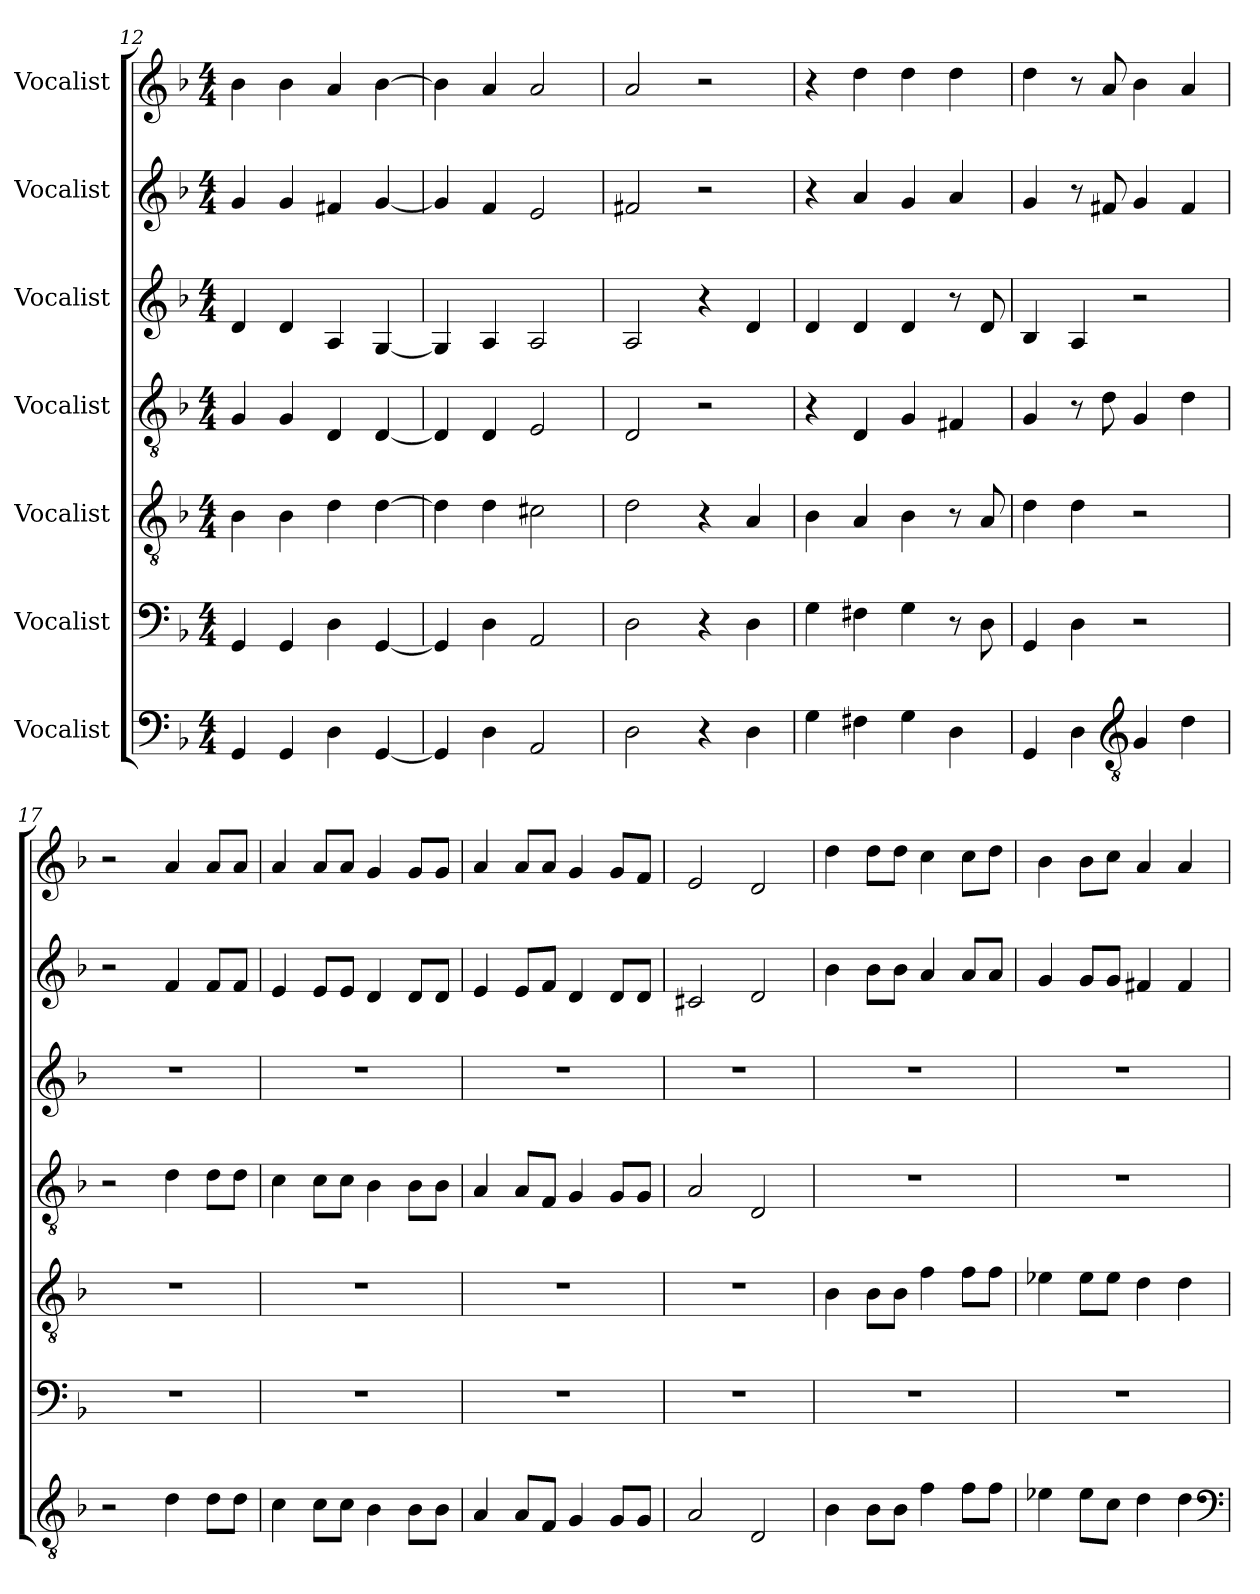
**kern	**kern	**kern	**kern	**kern	**kern	**kern
*part7	*part6	*part5	*part4	*part3	*part2	*part1
*staff7	*staff6	*staff5	*staff4	*staff3	*staff2	*staff1
*I"Vocalist	*I"Vocalist	*I"Vocalist	*I"Vocalist	*I"Vocalist	*I"Vocalist	*I"Vocalist
*clefF4	*clefF4	*clefGv2	*clefGv2	*clefG2	*clefG2	*clefG2
*k[b-]	*k[b-]	*k[b-]	*k[b-]	*k[b-]	*k[b-]	*k[b-]
*M4/4	*M4/4	*M4/4	*M4/4	*M4/4	*M4/4	*M4/4
=12	=12	=12	=12	=12	=12	=12
4GG/	4GG/	4B-\	4G/	4d/	4g/	4b-\
4GG/	4GG/	4B-\	4G/	4d/	4g/	4b-\
4D\	4D\	4d\	4D/	4A/	4f#X/	4a/
[4GG/	[4GG/	[4d\	[4D/	[4G/	[4g/	[4b-\
=13	=13	=13	=13	=13	=13	=13
4GG/]	4GG/]	4d\]	4D/]	4G/]	4g/]	4b-\]
4D\	4D\	4d\	4D/	4A/	4f/	4a/
2AA/	2AA/	2c#X\	2E/	2A/	2e/	2a/
=14	=14	=14	=14	=14	=14	=14
2D\	2D\	2d\	2D/	2A/	2f#X/	2a/
4r	4r	4r	2r	4r	2r	2r
4D\	4D\	4A/	.	4d/	.	.
=15	=15	=15	=15	=15	=15	=15
4G\	4G\	4B-\	4r	4d/	4r	4r
4F#X\	4F#X\	4A/	4D/	4d/	4a/	4dd\
4G\	4G\	4B-\	4G/	4d/	4g/	4dd\
4D\	8r	8r	4F#X/	8r	4a/	4dd\
.	8D\	8A/	.	8d/	.	.
=16	=16	=16	=16	=16	=16	=16
4GG/	4GG/	4d\	4G/	4B-/	4g/	4dd\
4D\	4D\	4d\	8r	4A/	8r	8r
.	.	.	8d\	.	8f#X/	8a/
*clefGv2	*	*	*	*	*	*
4G/	2r	2r	4G/	2r	4g/	4b-\
4d\	.	.	4d\	.	4f#/	4a/
=17	=17	=17	=17	=17	=17	=17
2r	1r	1r	2r	1r	2r	2r
4d\	.	.	4d\	.	4f/	4a/
8d\L	.	.	8d\L	.	8f/L	8a/L
8d\J	.	.	8d\J	.	8f/J	8a/J
=18	=18	=18	=18	=18	=18	=18
4c\	1r	1r	4c\	1r	4e/	4a/
8c\L	.	.	8c\L	.	8e/L	8a/L
8c\J	.	.	8c\J	.	8e/J	8a/J
4B-\	.	.	4B-\	.	4d/	4g/
8B-\L	.	.	8B-\L	.	8d/L	8g/L
8B-\J	.	.	8B-\J	.	8d/J	8g/J
=19	=19	=19	=19	=19	=19	=19
4A/	1r	1r	4A/	1r	4e/	4a/
8A/L	.	.	8A/L	.	8e/L	8a/L
8F/J	.	.	8F/J	.	8f/J	8a/J
4G/	.	.	4G/	.	4d/	4g/
8G/L	.	.	8G/L	.	8d/L	8g/L
8G/J	.	.	8G/J	.	8d/J	8f/J
=20	=20	=20	=20	=20	=20	=20
2A/	1r	1r	2A/	1r	2c#X/	2e/
2D/	.	.	2D/	.	2d/	2d/
=21	=21	=21	=21	=21	=21	=21
4B-\	1r	4B-\	1r	1r	4b-\	4dd\
8B-\L	.	8B-\L	.	.	8b-\L	8dd\L
8B-\J	.	8B-\J	.	.	8b-\J	8dd\J
4f\	.	4f\	.	.	4a/	4cc\
8f\L	.	8f\L	.	.	8a/L	8cc\L
8f\J	.	8f\J	.	.	8a/J	8dd\J
=22	=22	=22	=22	=22	=22	=22
4e-X\	1r	4e-X\	1r	1r	4g/	4b-\
8e-\L	.	8e-\L	.	.	8g/L	8b-\L
8c\J	.	8e-\J	.	.	8g/J	8cc\J
4d\	.	4d\	.	.	4f#X/	4a/
4d\	.	4d\	.	.	4f#/	4a/
*clefF4	*	*	*	*	*	*
=	=	=	=	=	=	=
*-	*-	*-	*-	*-	*-	*-
